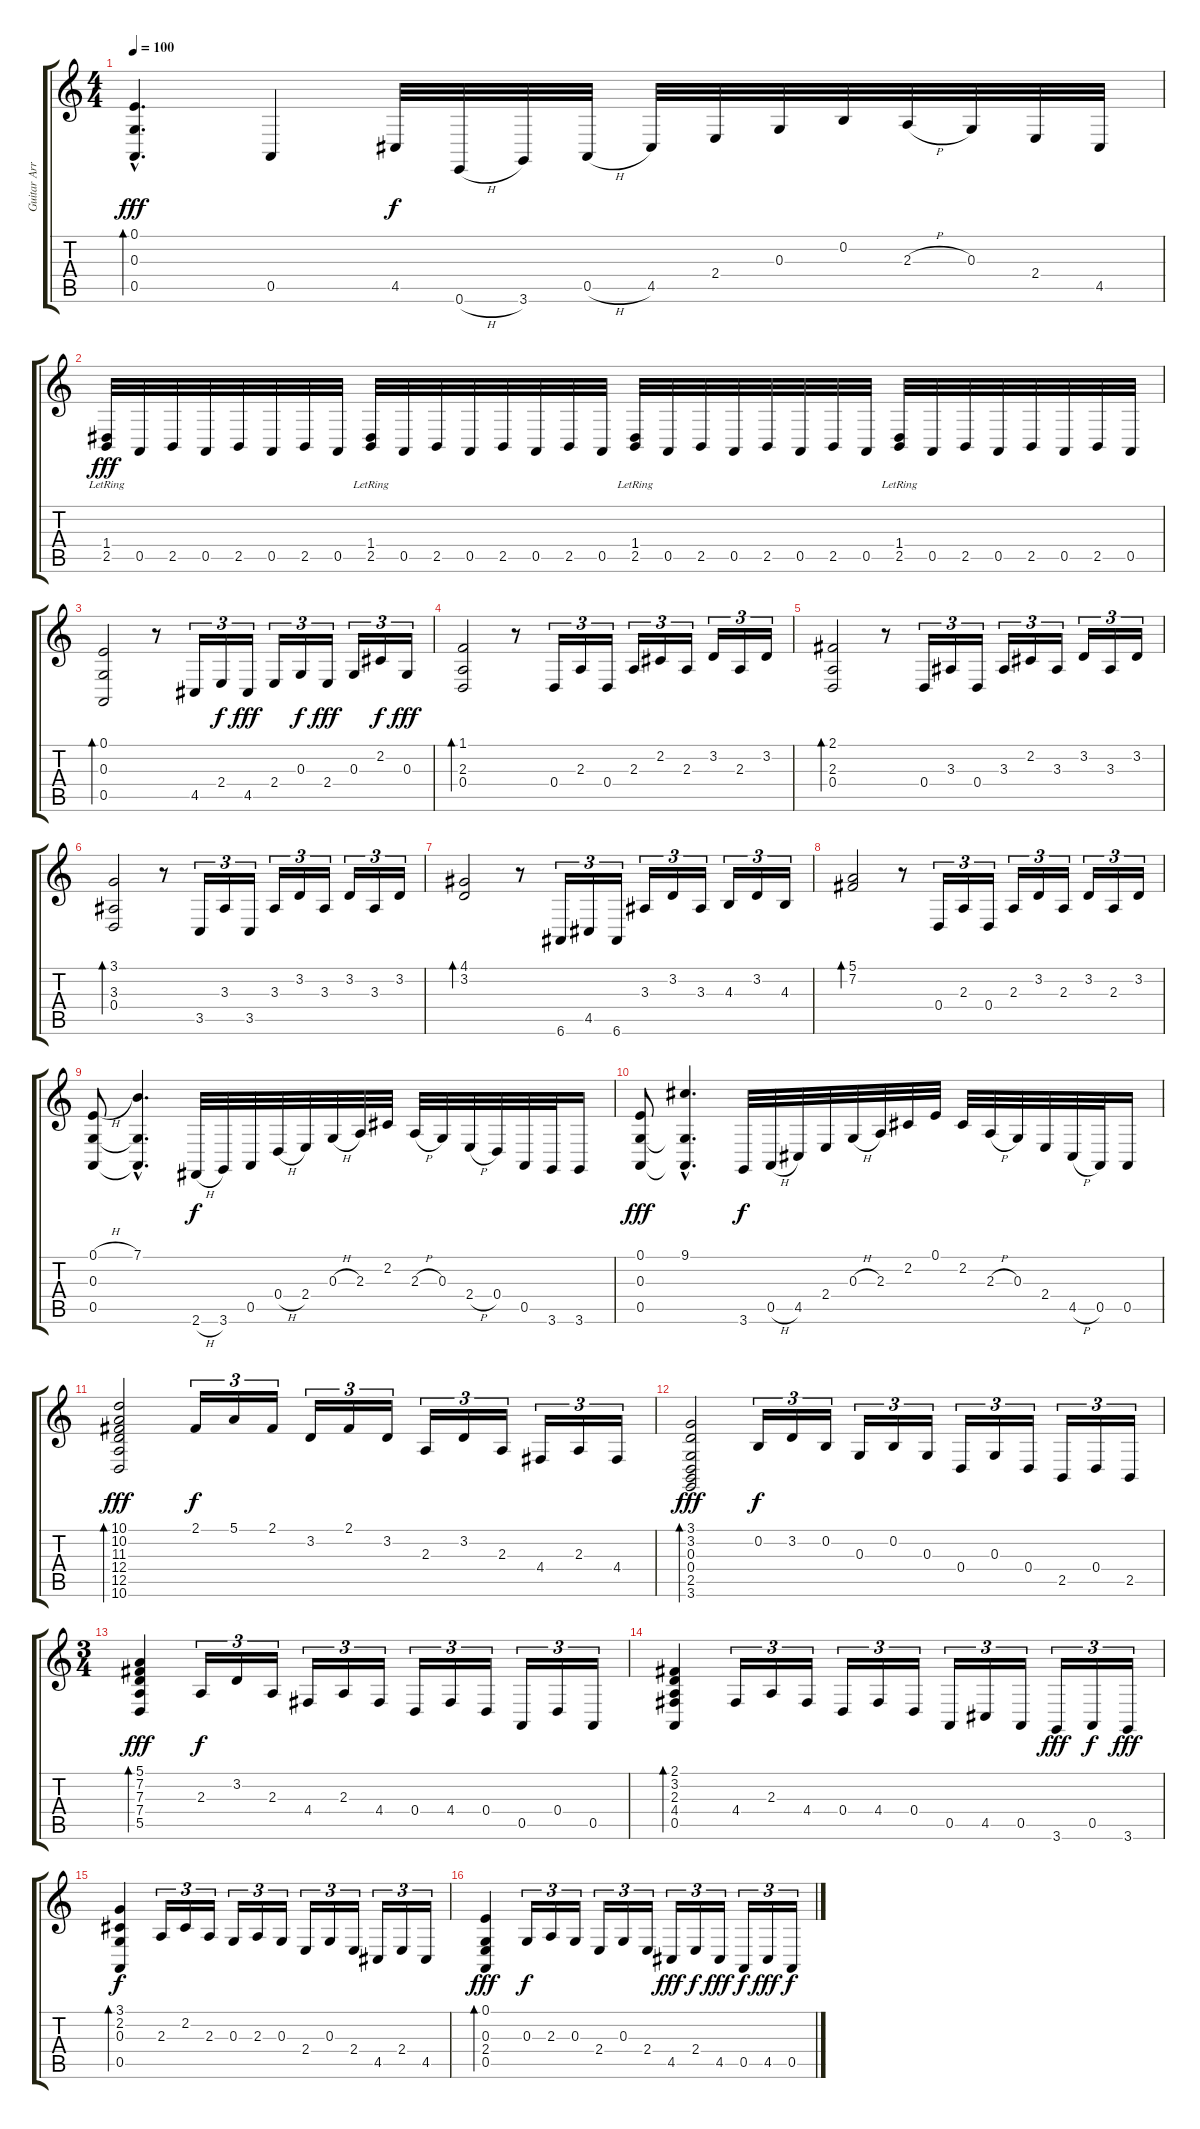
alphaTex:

\track ("Guitar Arrangement" "Guitar Arr") {instrument violin}
\staff {score tabs}
\tuning (E4 B3 G3 D3 A2 E2) {hide}
\ts (4 4)
\tempo 100
\clef g2
\ks c
(0.1{hac} 0.3{hac} 0.5{hac}).4{d bd 480 dy fff} 0.5.4 4.5.32{dy f} 0.6{h}.32 3.6.32 0.5{h}.32 4.5.32 2.4.32 0.3.32 0.2.32 2.3{h}.32 0.3.32 2.4.32 4.5.32 |
(1.4{lr} 2.5).32{dy fff} 0.5.32 2.5.32 0.5.32 2.5.32 0.5.32 2.5.32 0.5.32 (1.4{lr} 2.5).32 0.5.32 2.5.32 0.5.32 2.5.32 0.5.32 2.5.32 0.5.32 (1.4{lr} 2.5).32 0.5.32 2.5.32 0.5.32 2.5.32 0.5.32 2.5.32 0.5.32 (1.4{lr} 2.5).32 0.5.32 2.5.32 0.5.32 2.5.32 0.5.32 2.5.32 0.5.32 |
(0.1 0.3 0.5).2{bd 480} r.8 4.5.16{tu (3 2)} 2.4.16{tu (3 2) dy f} 4.5.16{tu (3 2) dy fff} 2.4.16{tu (3 2)} 0.3.16{tu (3 2) dy f} 2.4.16{tu (3 2) dy fff} 0.3.16{tu (3 2)} 2.2.16{tu (3 2) dy f} 0.3.16{tu (3 2) dy fff} |
(1.1 2.3 0.4).2{bd 480} r.8 0.4.16{tu (3 2)} 2.3.16{tu (3 2)} 0.4.16{tu (3 2)} 2.3.16{tu (3 2)} 2.2.16{tu (3 2)} 2.3.16{tu (3 2)} 3.2.16{tu (3 2)} 2.3.16{tu (3 2)} 3.2.16{tu (3 2)} |
(2.1 2.3 0.4).2{bd 480} r.8 0.4.16{tu (3 2)} 3.3.16{tu (3 2)} 0.4.16{tu (3 2)} 3.3.16{tu (3 2)} 2.2.16{tu (3 2)} 3.3.16{tu (3 2)} 3.2.16{tu (3 2)} 3.3.16{tu (3 2)} 3.2.16{tu (3 2)} |
(3.1 3.3 0.4).2{bd 480} r.8 3.5.16{tu (3 2)} 3.3.16{tu (3 2)} 3.5.16{tu (3 2)} 3.3.16{tu (3 2)} 3.2.16{tu (3 2)} 3.3.16{tu (3 2)} 3.2.16{tu (3 2)} 3.3.16{tu (3 2)} 3.2.16{tu (3 2)} |
(4.1 3.2).2{bd 480} r.8 6.6.16{tu (3 2)} 4.5.16{tu (3 2)} 6.6.16{tu (3 2)} 3.3.16{tu (3 2)} 3.2.16{tu (3 2)} 3.3.16{tu (3 2)} 4.3.16{tu (3 2)} 3.2.16{tu (3 2)} 4.3.16{tu (3 2)} |
(5.1 7.2).2{bd 480} r.8 0.4.16{tu (3 2)} 2.3.16{tu (3 2)} 0.4.16{tu (3 2)} 2.3.16{tu (3 2)} 3.2.16{tu (3 2)} 2.3.16{tu (3 2)} 3.2.16{tu (3 2)} 2.3.16{tu (3 2)} 3.2.16{tu (3 2)} |
(0.1{h} 0.3 0.5).8 (7.1{hac} 0.3{hac t} 0.5{hac t}).4{d} 2.6{h}.32{dy f} 3.6.32 0.5.32 0.4{h}.32 2.4.32 0.3{h}.32 2.3.32 2.2.32 2.3{h}.32 0.3.32 2.4{h}.32 0.4.32 0.5.32 3.6.32 3.6.16 |
(0.1 0.3 0.5).8{dy fff} (9.1{hac} 0.3{hac t} 0.5{hac t}).4{d} 3.6.32{dy f} 0.5{h}.32 4.5.32 2.4.32 0.3{h}.32 2.3.32 2.2.32 0.1.32 2.2.32 2.3{h}.32 0.3.32 2.4.32 4.5{h}.32 0.5.32 0.5.16 |
(10.1 10.2 11.3 12.4 12.5 10.6).2{bd 480 dy fff} 2.1.16{tu (3 2) dy f} 5.1.16{tu (3 2)} 2.1.16{tu (3 2)} 3.2.16{tu (3 2)} 2.1.16{tu (3 2)} 3.2.16{tu (3 2)} 2.3.16{tu (3 2)} 3.2.16{tu (3 2)} 2.3.16{tu (3 2)} 4.4.16{tu (3 2)} 2.3.16{tu (3 2)} 4.4.16{tu (3 2)} |
(3.1 3.2 0.3 0.4 2.5 3.6).2{bd 480 dy fff} 0.2.16{tu (3 2) dy f} 3.2.16{tu (3 2)} 0.2.16{tu (3 2)} 0.3.16{tu (3 2)} 0.2.16{tu (3 2)} 0.3.16{tu (3 2)} 0.4.16{tu (3 2)} 0.3.16{tu (3 2)} 0.4.16{tu (3 2)} 2.5.16{tu (3 2)} 0.4.16{tu (3 2)} 2.5.16{tu (3 2)} |
\ts (3 4)
(5.1 7.2 7.3 7.4 5.5).4{bd 480 dy fff} 2.3.16{tu (3 2) dy f} 3.2.16{tu (3 2)} 2.3.16{tu (3 2)} 4.4.16{tu (3 2)} 2.3.16{tu (3 2)} 4.4.16{tu (3 2)} 0.4.16{tu (3 2)} 4.4.16{tu (3 2)} 0.4.16{tu (3 2)} 0.5.16{tu (3 2)} 0.4.16{tu (3 2)} 0.5.16{tu (3 2)} |
(2.1 3.2 2.3 4.4 0.5).4{bd 480} 4.4.16{tu (3 2)} 2.3.16{tu (3 2)} 4.4.16{tu (3 2)} 0.4.16{tu (3 2)} 4.4.16{tu (3 2)} 0.4.16{tu (3 2)} 0.5.16{tu (3 2)} 4.5.16{tu (3 2)} 0.5.16{tu (3 2)} 3.6.16{tu (3 2) dy fff} 0.5.16{tu (3 2) dy f} 3.6.16{tu (3 2) dy fff} |
(3.1 2.2 0.3 0.5).4{bd 480 dy f} 2.3.16{tu (3 2)} 2.2.16{tu (3 2)} 2.3.16{tu (3 2)} 0.3.16{tu (3 2)} 2.3.16{tu (3 2)} 0.3.16{tu (3 2)} 2.4.16{tu (3 2)} 0.3.16{tu (3 2)} 2.4.16{tu (3 2)} 4.5.16{tu (3 2)} 2.4.16{tu (3 2)} 4.5.16{tu (3 2)} |
(0.1 0.3 2.4 0.5).4{bd 480 dy fff} 0.3.16{tu (3 2) dy f} 2.3.16{tu (3 2)} 0.3.16{tu (3 2)} 2.4.16{tu (3 2)} 0.3.16{tu (3 2)} 2.4.16{tu (3 2)} 4.5.16{tu (3 2) dy fff} 2.4.16{tu (3 2) dy f} 4.5.16{tu (3 2) dy fff} 0.5.16{tu (3 2) dy f} 4.5.16{tu (3 2) dy fff} 0.5.16{tu (3 2) dy f}
